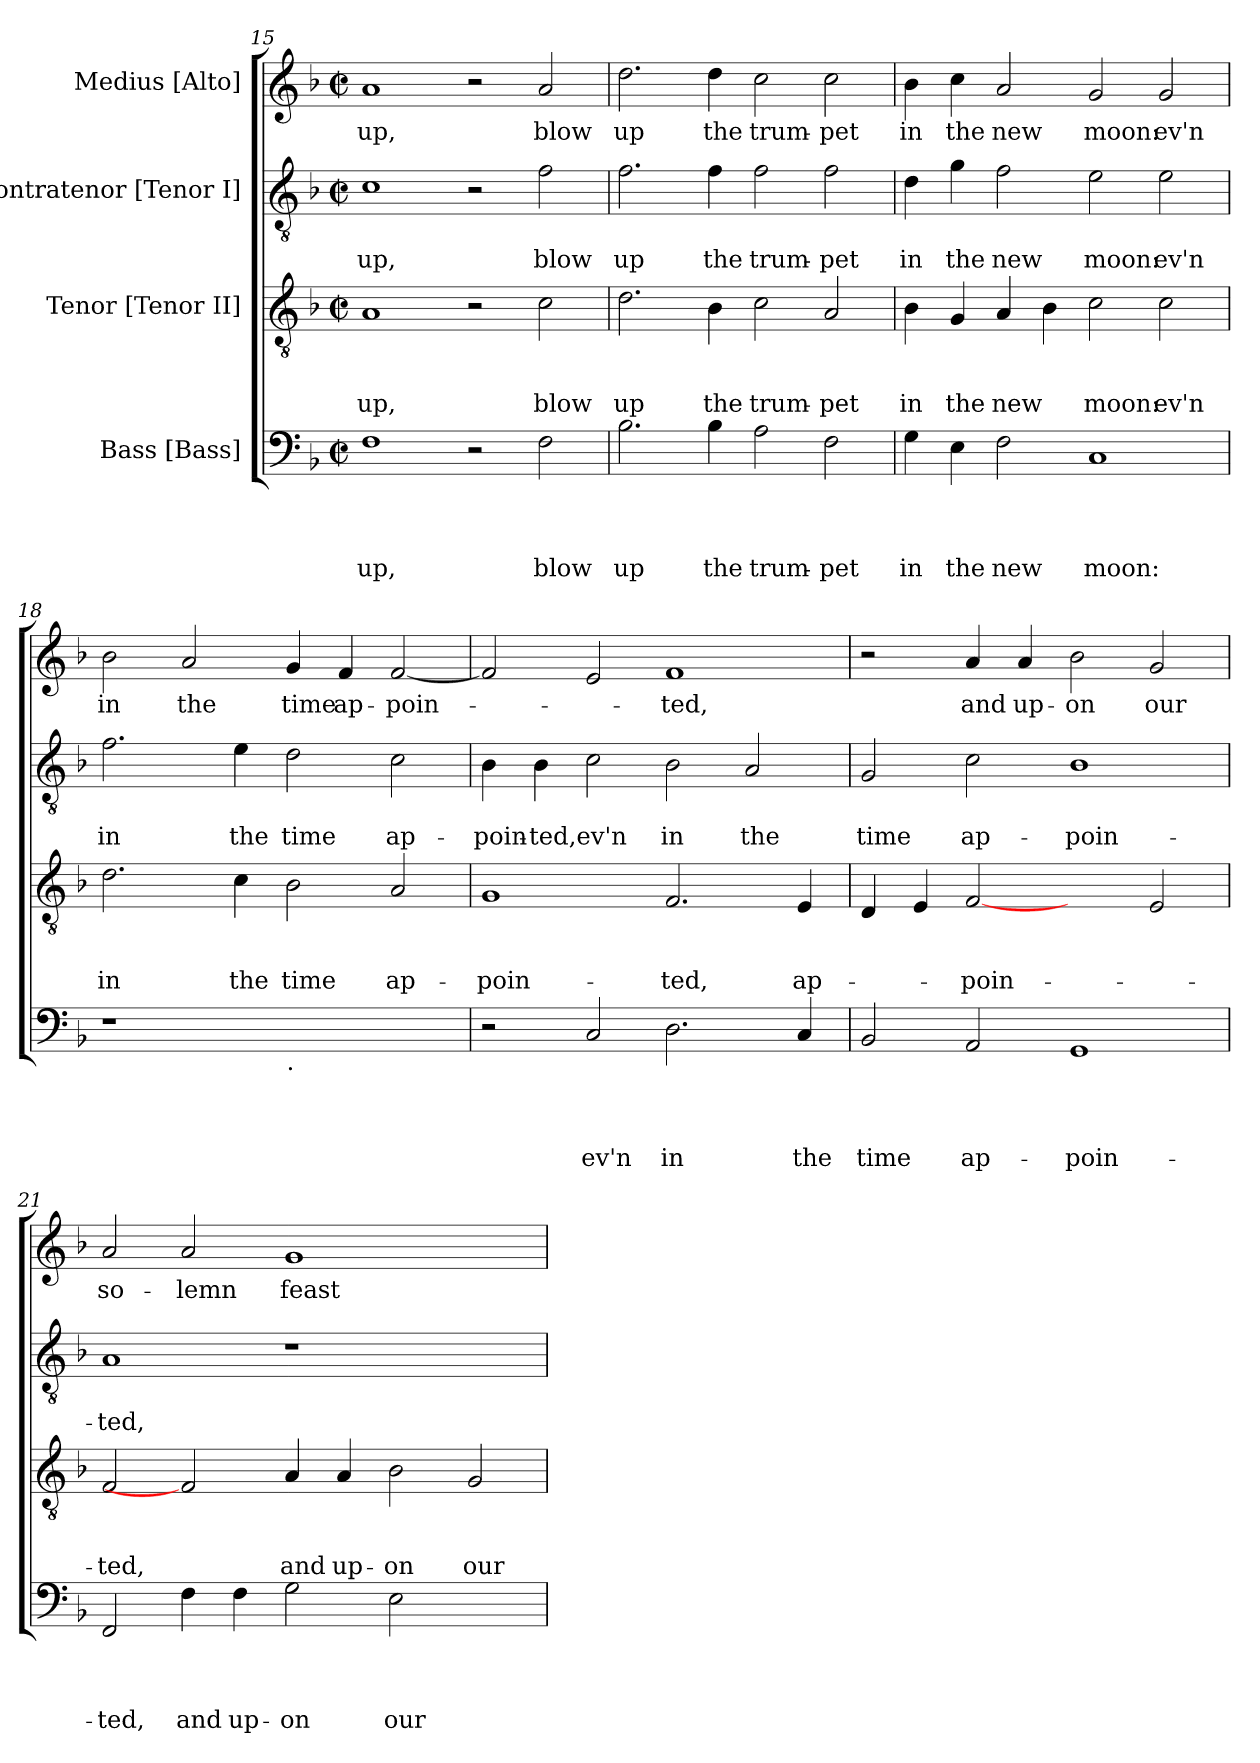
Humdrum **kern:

**kern	**text	**text	**text	**text	**kern	**text	**text	**text	**kern	**text	**text	**kern	**text
*part4	*part4	*part4	*part4	*part4	*part3	*part3	*part3	*part3	*part2	*part2	*part2	*part1	*part1
*staff4	*staff4	*staff4	*staff4	*staff4	*staff3	*staff3	*staff3	*staff3	*staff2	*staff2	*staff2	*staff1	*staff1
*I"Bass [Bass]	*	*	*	*	*I"Tenor [Tenor II]	*	*	*	*I"Contratenor [Tenor I]	*	*	*I"Medius [Alto]	*
!!LO:PB:g=z
*clefF4	*	*	*	*	*clefGv2	*	*	*	*clefGv2	*	*	*clefG2	*
*k[b-]	*	*	*	*	*k[b-]	*	*	*	*k[b-]	*	*	*k[b-]	*
*F:	*	*	*	*	*F:	*	*	*	*F:	*	*	*F:	*
*M2/2	*	*	*	*	*M2/2	*	*	*	*M2/2	*	*	*M2/2	*
*met(c|)	*	*	*	*	*met(c|)	*	*	*	*met(c|)	*	*	*met(c|)	*
=15	=15	=15	=15	=15	=15	=15	=15	=15	=15	=15	=15	=15	=15
!	!	!	!	!LO:LY:b	!	!	!	!LO:LY:b	!	!	!LO:LY:b	!	!LO:LY:b
1F	.	.	.	up,	1A	.	.	up,	1c	.	up,	1a	up,
2r	.	.	.	.	2r	.	.	.	2r	.	.	2r	.
!	!	!	!	!LO:LY:b	!	!	!	!LO:LY:b	!	!	!LO:LY:b	!	!LO:LY:b
2F\	.	.	.	blow	2c\	.	.	blow	2f\	.	blow	2a/	blow
=16	=16	=16	=16	=16	=16	=16	=16	=16	=16	=16	=16	=16	=16
!	!	!	!	!LO:LY:b	!	!	!	!LO:LY:b	!	!	!LO:LY:b	!	!LO:LY:b
2.B-\	.	.	.	up	2.d\	.	.	up	2.f\	.	up	2.dd\	up
!	!	!	!	!LO:LY:b	!	!	!	!LO:LY:b	!	!	!LO:LY:b	!	!LO:LY:b
4B-\	.	.	.	the	4B-\	.	.	the	4f\	.	the	4dd\	the
!	!	!	!	!LO:LY:b	!	!	!	!LO:LY:b	!	!	!LO:LY:b	!	!LO:LY:b
2A\	.	.	.	trum-	2c\	.	.	trum-	2f\	.	trum-	2cc\	trum-
!	!	!	!	!LO:LY:b	!	!	!	!LO:LY:b	!	!	!LO:LY:b	!	!LO:LY:b
2F\	.	.	.	-pet	2A/	.	.	-pet	2f\	.	-pet	2cc\	-pet
=17	=17	=17	=17	=17	=17	=17	=17	=17	=17	=17	=17	=17	=17
!	!	!	!	!LO:LY:b	!	!	!	!LO:LY:b	!	!	!LO:LY:b	!	!LO:LY:b
4G\	.	.	.	in	4B-\	.	.	in	4d\	.	in	4b-\	in
!	!	!	!	!LO:LY:b	!	!	!	!LO:LY:b	!	!	!LO:LY:b	!	!LO:LY:b
4E\	.	.	.	the	4G/	.	.	the	4g\	.	the	4cc\	the
!	!	!	!	!LO:LY:b	!	!	!	!LO:LY:b	!	!	!LO:LY:b	!	!LO:LY:b
2F\	.	.	.	new	4A/	.	.	new	2f\	.	new	2a/	new
.	.	.	.	.	4B-\	.	.	.	.	.	.	.	.
!	!	!	!	!LO:LY:b	!	!	!	!LO:LY:b	!	!	!LO:LY:b	!	!LO:LY:b
1C	.	.	.	moon:	2c\	.	.	moon:	2e\	.	moon:	2g/	moon:
!	!	!	!	!	!	!	!	!LO:LY:b	!	!	!LO:LY:b	!	!LO:LY:b
.	.	.	.	.	2c\	.	.	ev'n	2e\	.	ev'n	2g/	ev'n
=18	=18	=18	=18	=18	=18	=18	=18	=18	=18	=18	=18	=18	=18
!	!	!	!	!	!	!	!	!LO:LY:b	!	!	!LO:LY:b	!	!LO:LY:b
1r	.	.	.	.	2.d\	.	.	in	2.f\	.	in	2b-\	in
!	!	!	!	!	!	!	!	!	!	!	!	!	!LO:LY:b
.	.	.	.	.	.	.	.	.	.	.	.	2a/	the
!	!	!	!	!	!	!	!	!LO:LY:b	!	!	!LO:LY:b	!	!
.	.	.	.	.	4c\	.	.	the	4e\	.	the	.	.
!LO:TX:b:t=.	!	!	!	!	!	!	!	!	!	!	!	!	!
!	!	!	!	!	!	!	!	!LO:LY:b	!	!	!LO:LY:b	!	!LO:LY:b
1ryy	.	.	.	.	2B-\	.	.	time	2d\	.	time	4g/	time
!	!	!	!	!	!	!	!	!	!	!	!	!	!LO:LY:b
.	.	.	.	.	.	.	.	.	.	.	.	4f/	ap-
!	!	!	!	!	!	!	!	!LO:LY:b	!	!	!LO:LY:b	!	!LO:LY:b
.	.	.	.	.	2A/	.	.	ap-	2c\	.	ap-	[<2f/	-poin-
!!LO:LB:g=z
=19	=19	=19	=19	=19	=19	=19	=19	=19	=19	=19	=19	=19	=19
!	!	!	!	!	!	!	!	!LO:LY:b	!	!	!LO:LY:b	!	!
2r	.	.	.	.	1G	.	.	-poin-	4B-\	.	-poin-	2f/]	.
!	!	!	!	!	!	!	!	!	!	!	!LO:LY:b	!	!
.	.	.	.	.	.	.	.	.	4B-\	.	-ted,ev'n	.	.
!	!	!	!	!LO:LY:b	!	!	!	!	!	!	!	!	!
2C/	.	.	.	ev'n	.	.	.	.	2c\	.	.	2e/	.
!	!	!	!	!LO:LY:b	!	!	!	!LO:LY:b	!	!	!LO:LY:b	!	!LO:LY:b
2.D\	.	.	.	in	2.F/	.	.	-ted,	2B-\	.	in	1f	-ted,
!	!	!	!	!	!	!	!	!	!	!	!LO:LY:b	!	!
.	.	.	.	.	.	.	.	.	2A/	.	the	.	.
!	!	!	!	!LO:LY:b	!	!	!	!LO:LY:b	!	!	!	!	!
4C/	.	.	.	the	4E/	.	.	ap-	.	.	.	.	.
=20	=20	=20	=20	=20	=20	=20	=20	=20	=20	=20	=20	=20	=20
!	!	!	!	!LO:LY:b	!	!	!	!	!	!	!LO:LY:b	!	!
2BB-/	.	.	.	time	4D/	.	.	.	2G/	.	time	2r	.
.	.	.	.	.	4E/	.	.	.	.	.	.	.	.
!	!	!	!	!LO:LY:b	!	!	!	!LO:LY:b	!	!	!LO:LY:b	!	!LO:LY:b
2AA/	.	.	.	ap-	[2F	.	.	-poin-	2c\	.	ap-	4a/	and
!	!	!	!	!	!	!	!	!	!	!	!	!	!LO:LY:b
.	.	.	.	.	.	.	.	.	.	.	.	4a/	up-
!	!	!	!	!LO:LY:b	!	!	!	!	!	!	!LO:LY:b	!	!LO:LY:b
1GG	.	.	.	-poin-	2ryy	.	.	.	1B-	.	-poin-	2b-\	-on
!	!	!	!	!	!	!	!	!	!	!	!	!	!LO:LY:b
.	.	.	.	.	2E/	.	.	.	.	.	.	2g/	our
=21	=21	=21	=21	=21	=21	=21	=21	=21	=21	=21	=21	=21	=21
!	!	!	!	!LO:LY:b	!	!	!	!LO:LY:b	!	!	!LO:LY:b	!	!LO:LY:b
2FF/	.	.	.	-ted,	2F/	.	.	-ted,	1A	.	-ted,	2a/	so-
!	!	!	!	!LO:LY:b	!	!	!	!	!	!	!	!	!LO:LY:b
4F\	.	.	.	and	2F]	.	.	.	.	.	.	2a/	-lemn
!	!	!	!	!LO:LY:b	!	!	!	!	!	!	!	!	!
4F\	.	.	.	up-	.	.	.	.	.	.	.	.	.
!	!	!	!	!LO:LY:b	!	!	!	!LO:LY:b	!	!	!	!	!LO:LY:b
2G\	.	.	.	-on	4A/	.	.	and	1r	.	.	1g	feast
!	!	!	!	!	!	!	!	!LO:LY:b	!	!	!	!	!
.	.	.	.	.	4A/	.	.	up-	.	.	.	.	.
!	!	!	!	!LO:LY:b	!	!	!	!LO:LY:b	!	!	!	!	!
2E\	.	.	.	our	2B-\	.	.	-on	.	.	.	.	.
!	!	!	!	!	!	!	!	!LO:LY:b	!	!	!	!	!
2ryy	.	.	.	.	2G/	.	.	our	2ryy	.	.	2ryy	.
=	=	=	=	=	=	=	=	=	=	=	=	=	=
*-	*-	*-	*-	*-	*-	*-	*-	*-	*-	*-	*-	*-	*-
